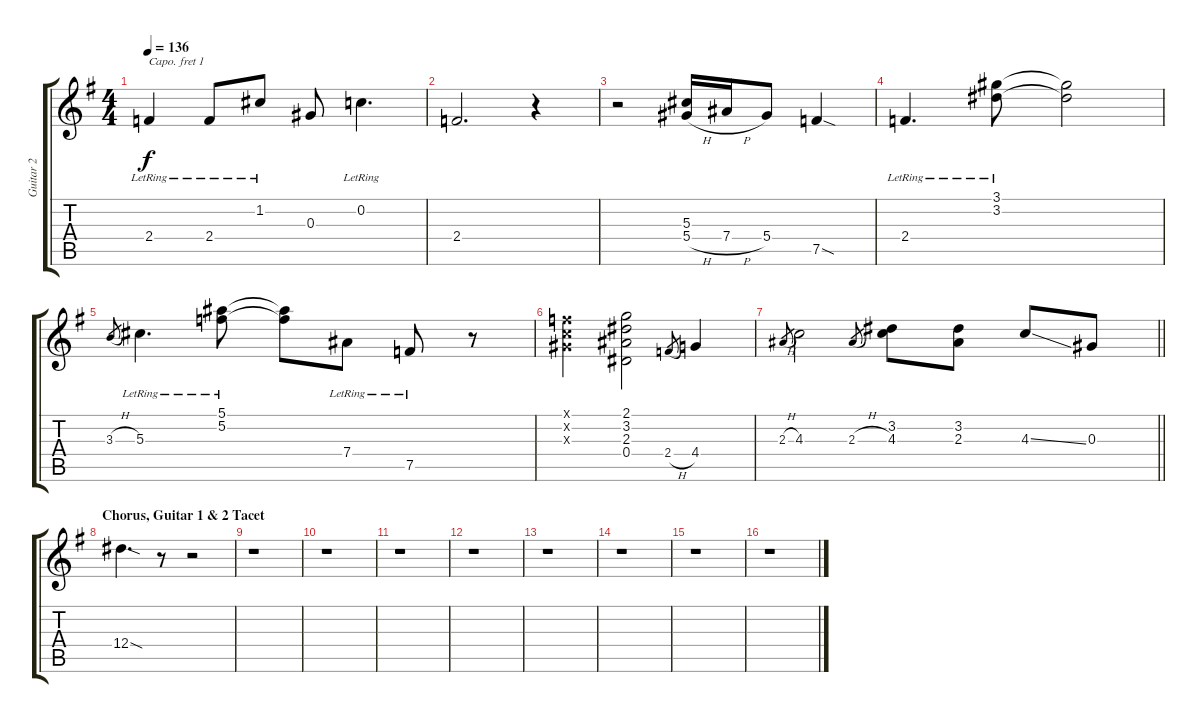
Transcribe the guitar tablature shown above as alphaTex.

\track ("Guitar 2" "Guitar 2") {instrument electricguitarclean}
\staff {score tabs}
\capo 1
\tuning (E4 B3 G3 D3 A2 E2) {hide}
\ts (4 4)
\tempo 136
\clef g2
\ks g
2.4{lr}.4{dy f} 2.4{lr}.8 1.2{lr}.8 0.3{t}.8 0.2{lr}.4{d} |
2.4.2{d} r.4 |
r.2 (5.3 5.4{h}).16 7.4{h}.16 5.4.8 7.5{sod}.4 |
2.4{lr}.4{d} (3.1{lr} 3.2{lr}).8 (3.1{t} 3.2{t}).2 |
3.3{h}.8{gr} 5.3{lr}.4{d} (5.1{lr} 5.2{lr}).8 (5.1{t} 5.2{t}).8 7.4{lr}.8 7.5{lr}.8 r.8 |
(0.1{x} 0.2{x} 0.3{x}).4 (2.1 3.2 2.3 0.4).2 2.4{h}.8{gr} 4.4.4 |
\barLineRight lightlight
2.3{h}.8{gr} 4.3.2 2.3{h}.8{gr} (3.2 4.3).8 (3.2 2.3).8 4.3{ss}.8 0.3.8 |
\section ("" "Chorus, Guitar 1 & 2 Tacet")
12.4{sod}.4{d} r.8 r.2 |
r.1 |
r.1 |
r.1 |
r.1 |
r.1 |
r.1 |
r.1 |
r.1
